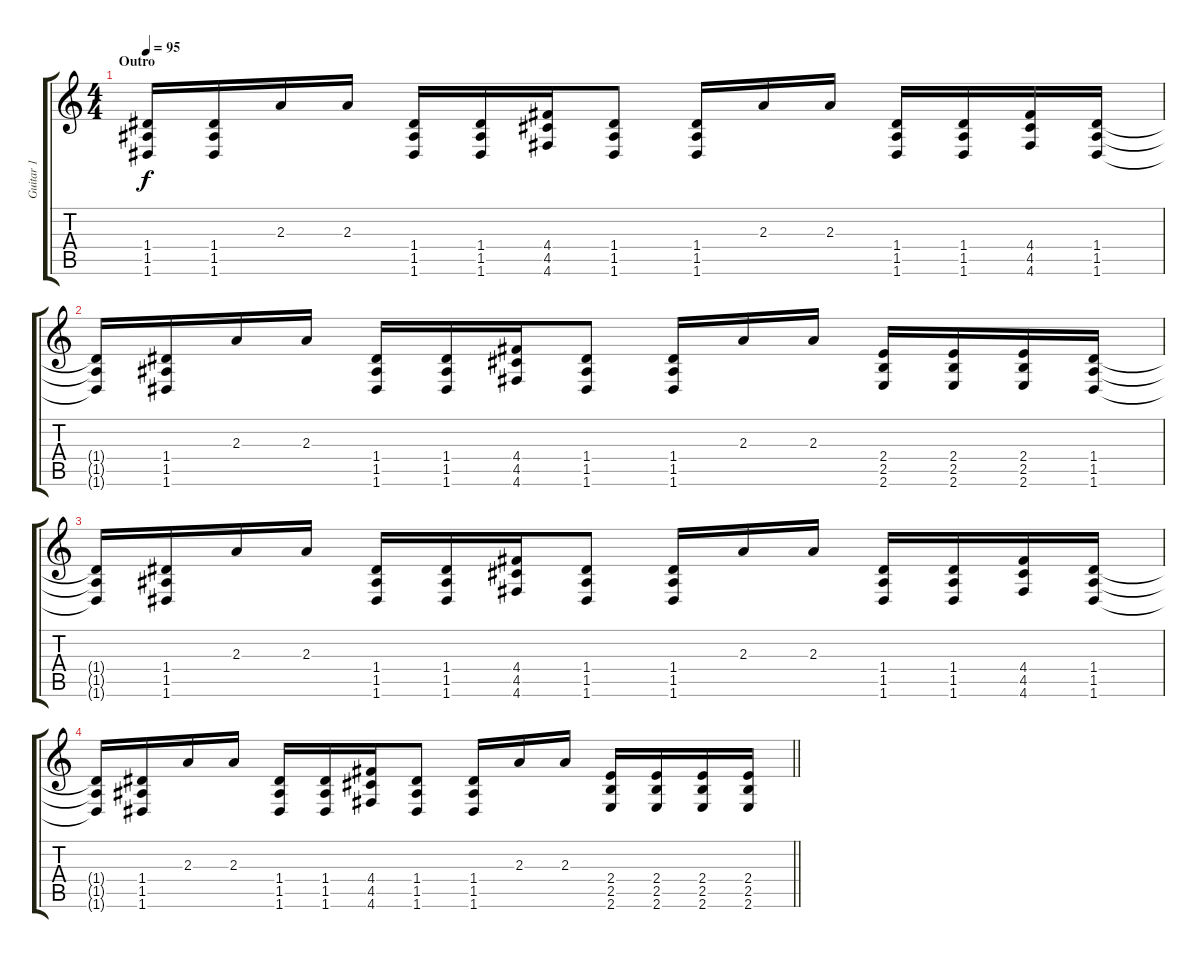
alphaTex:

\track ("Guitar 1" "Guitar 1") {instrument overdrivenguitar}
\staff {score tabs}
\tuning (E4 B3 G3 D3 A2 D2) {hide}
\ts (4 4)
\section ("" "Outro")
\tempo 95
\clef g2
\ks c
(1.4{t} 1.5{t} 1.6{t}).16{dy f} (1.4 1.5 1.6).16 2.3.16 2.3.16 (1.4 1.5 1.6).16 (1.4 1.5 1.6).16 (4.4 4.5 4.6).16 (1.4 1.5 1.6).8 (1.4 1.5 1.6).16 2.3.16 2.3.16 (1.4 1.5 1.6).16 (1.4 1.5 1.6).16 (4.4 4.5 4.6).16 (1.4 1.5 1.6).16 |
(1.4{t} 1.5{t} 1.6{t}).16 (1.4 1.5 1.6).16 2.3.16 2.3.16 (1.4 1.5 1.6).16 (1.4 1.5 1.6).16 (4.4 4.5 4.6).16 (1.4 1.5 1.6).8 (1.4 1.5 1.6).16 2.3.16 2.3.16 (2.4 2.5 2.6).16 (2.4 2.5 2.6).16 (2.4 2.5 2.6).16 (1.4 1.5 1.6).16 |
(1.4{t} 1.5{t} 1.6{t}).16 (1.4 1.5 1.6).16 2.3.16 2.3.16 (1.4 1.5 1.6).16 (1.4 1.5 1.6).16 (4.4 4.5 4.6).16 (1.4 1.5 1.6).8 (1.4 1.5 1.6).16 2.3.16 2.3.16 (1.4 1.5 1.6).16 (1.4 1.5 1.6).16 (4.4 4.5 4.6).16 (1.4 1.5 1.6).16 |
\barLineRight lightlight
(1.4{t} 1.5{t} 1.6{t}).16 (1.4 1.5 1.6).16 2.3.16 2.3.16 (1.4 1.5 1.6).16 (1.4 1.5 1.6).16 (4.4 4.5 4.6).16 (1.4 1.5 1.6).8 (1.4 1.5 1.6).16 2.3.16 2.3.16 (2.4 2.5 2.6).16 (2.4 2.5 2.6).16 (2.4 2.5 2.6).16 (2.4 2.5 2.6).16
